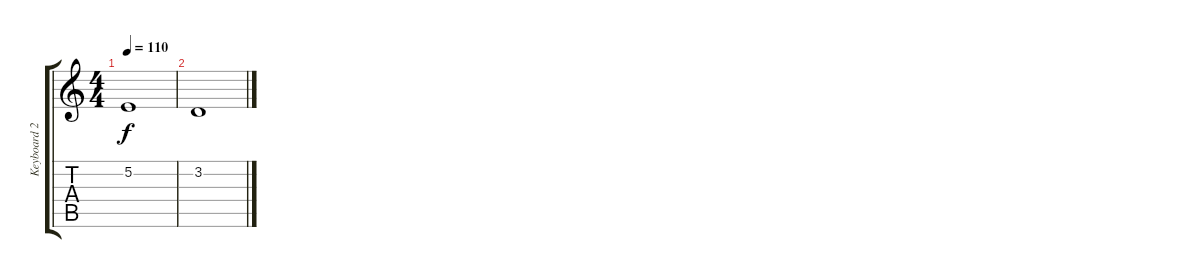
\track ("Keyboard 2" "Keyboard 2") {instrument pad5bowed}
\staff {score tabs}
\tuning (E4 B3 G3 D3 A2 E2) {hide}
\ts (4 4)
\tempo 110
\clef g2
\ks c
5.2.1{dy f} |
3.2.1
